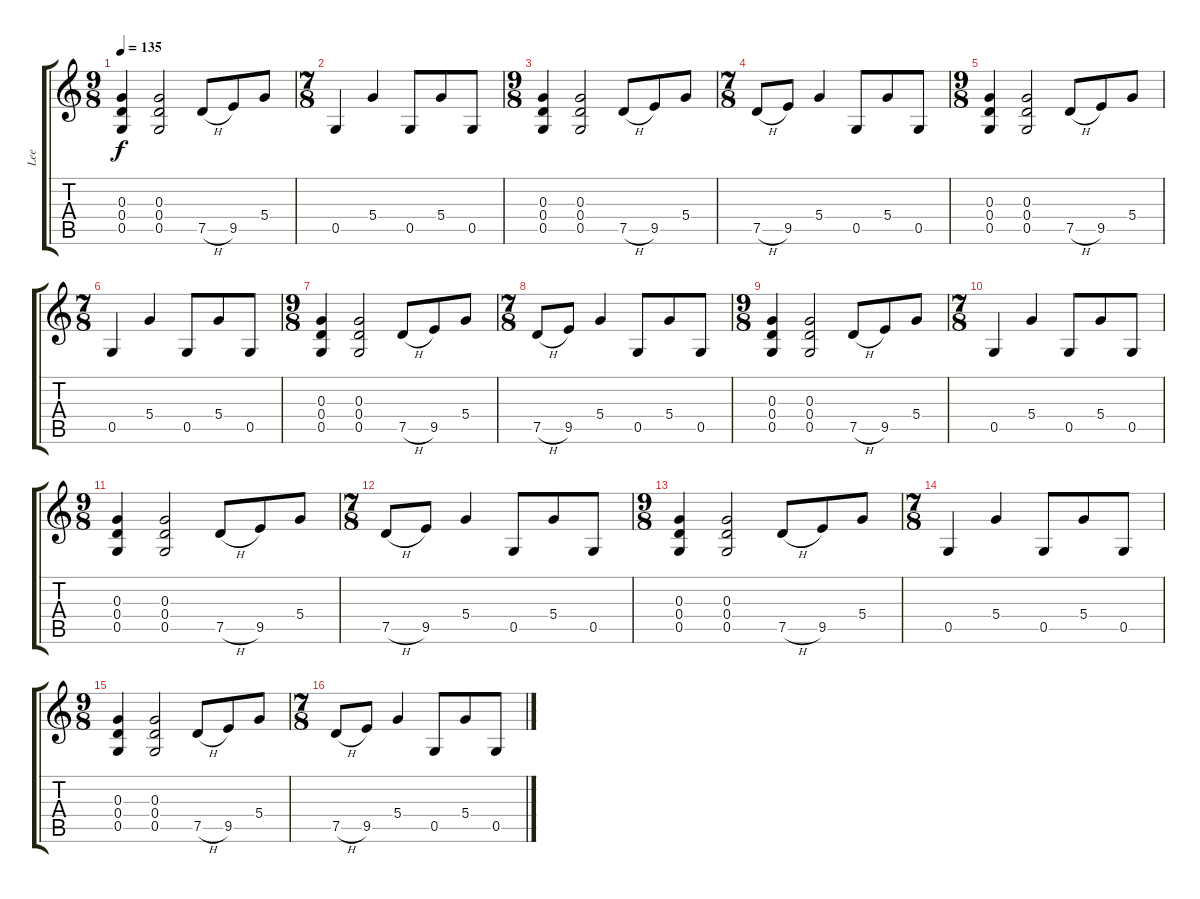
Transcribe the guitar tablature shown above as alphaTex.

\track ("Lee" "Lee") {instrument distortionguitar}
\staff {score tabs}
\tuning (E4 B3 G3 D3 G2 E2) {hide}
\ts (9 8)
\tempo 135
\clef g2
\ks c
(0.3 0.4 0.5).4{dy f} (0.3 0.4 0.5).2 7.5{h}.8 9.5.8 5.4.8 |
\ts (7 8)
0.5.4 5.4.4 0.5.8 5.4.8 0.5.8 |
\ts (9 8)
(0.3 0.4 0.5).4 (0.3 0.4 0.5).2 7.5{h}.8 9.5.8 5.4.8 |
\ts (7 8)
7.5{h}.8 9.5.8 5.4.4 0.5.8 5.4.8 0.5.8 |
\ts (9 8)
(0.3 0.4 0.5).4 (0.3 0.4 0.5).2 7.5{h}.8 9.5.8 5.4.8 |
\ts (7 8)
0.5.4 5.4.4 0.5.8 5.4.8 0.5.8 |
\ts (9 8)
(0.3 0.4 0.5).4 (0.3 0.4 0.5).2 7.5{h}.8 9.5.8 5.4.8 |
\ts (7 8)
7.5{h}.8 9.5.8 5.4.4 0.5.8 5.4.8 0.5.8 |
\ts (9 8)
(0.3 0.4 0.5).4 (0.3 0.4 0.5).2 7.5{h}.8 9.5.8 5.4.8 |
\ts (7 8)
0.5.4 5.4.4 0.5.8 5.4.8 0.5.8 |
\ts (9 8)
(0.3 0.4 0.5).4 (0.3 0.4 0.5).2 7.5{h}.8 9.5.8 5.4.8 |
\ts (7 8)
7.5{h}.8 9.5.8 5.4.4 0.5.8 5.4.8 0.5.8 |
\ts (9 8)
(0.3 0.4 0.5).4 (0.3 0.4 0.5).2 7.5{h}.8 9.5.8 5.4.8 |
\ts (7 8)
0.5.4 5.4.4 0.5.8 5.4.8 0.5.8 |
\ts (9 8)
(0.3 0.4 0.5).4 (0.3 0.4 0.5).2 7.5{h}.8 9.5.8 5.4.8 |
\ts (7 8)
7.5{h}.8 9.5.8 5.4.4 0.5.8 5.4.8 0.5.8
